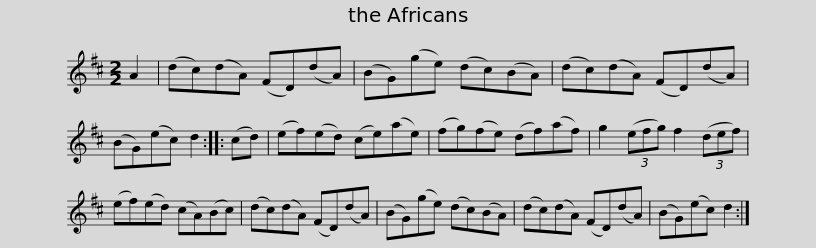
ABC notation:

X:1
L:1/8
M:2/2
I:linebreak $
K:D
V:1 treble
V:1
 A2 | (dc)(dA) (FD)(dA) | (BG)(ge) (dc)(BA) | (dc)(dA) (FD)(dA) | (BG)(ec) d2 :: %5
 (cd) | (ef)(ed) (ce)(ae) |$ (fg)(fe) (df)(af) | g2 (3(efg) f2 (3(def) | (ef)(ed) (cA)(Bc) | %10
 (dc)(dA) (FD)(dA) | (BG)(ge) (dc)(BA) |$ (dc)(dA) (FD)(dA) | (BG)(ec) d2 :| %14
